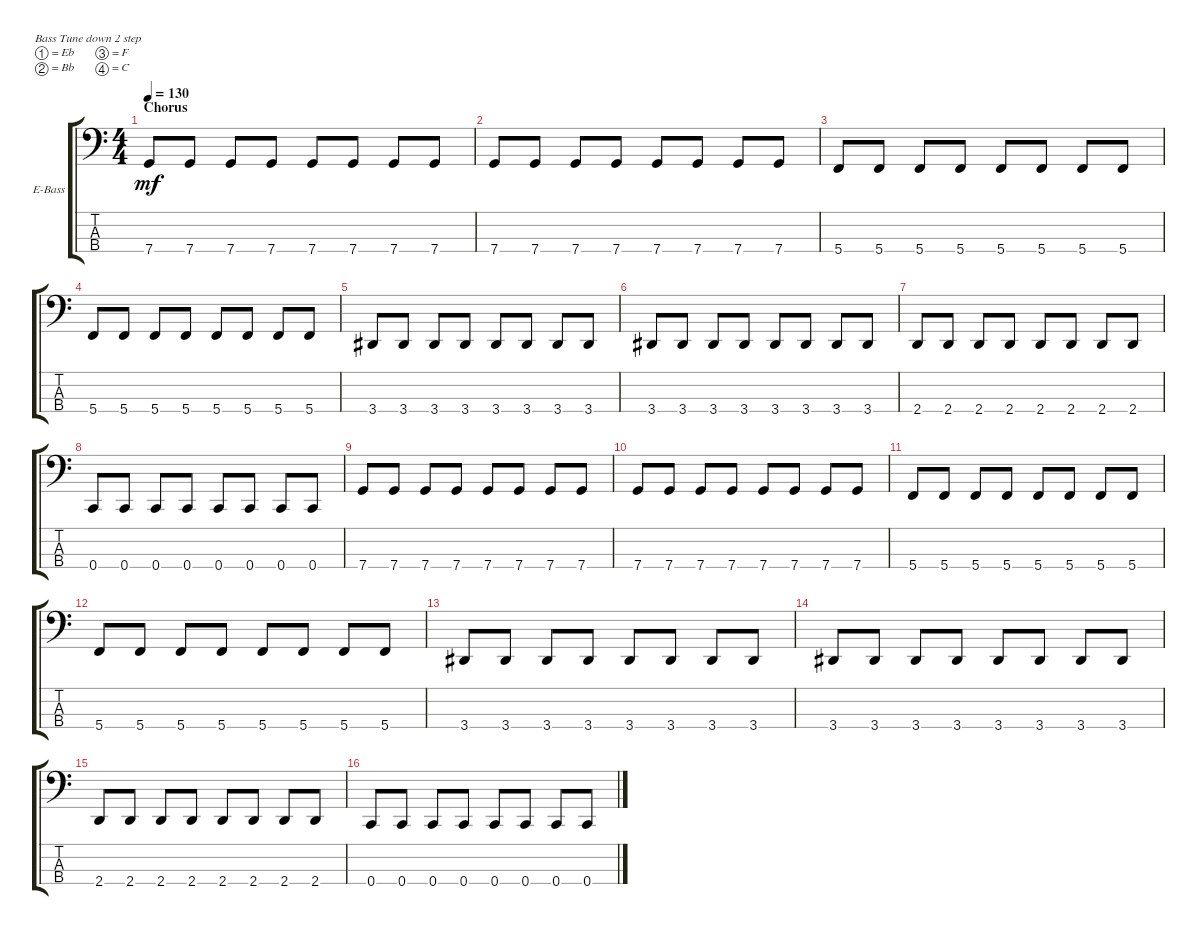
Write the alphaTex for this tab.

\defaultSystemsLayout 4
\bracketExtendMode groupsimilarinstruments
\firstSystemTrackNameOrientation horizontal
\otherSystemsTrackNameOrientation horizontal
\track ("Electric Bass" "E-Bass") {instrument electricbassfinger}
\staff {score tabs}
\tuning (Eb2 Bb1 F1 C1)
\ts (4 4)
\section ("" "Chorus")
\tempo 130
\clef f4
\scale
0.333333
\ks c
7.4.8{dy mf} 7.4.8 7.4.8 7.4.8 7.4.8 7.4.8 7.4.8 7.4.8 |
\scale
0.333333 7.4.8 7.4.8 7.4.8 7.4.8 7.4.8 7.4.8 7.4.8 7.4.8 |
\scale
0.333333 5.4.8 5.4.8 5.4.8 5.4.8 5.4.8 5.4.8 5.4.8 5.4.8 |
\scale
0.333333 5.4.8 5.4.8 5.4.8 5.4.8 5.4.8 5.4.8 5.4.8 5.4.8 |
\scale
0.333333 3.4.8 3.4.8 3.4.8 3.4.8 3.4.8 3.4.8 3.4.8 3.4.8 |
\scale
0.333333 3.4.8 3.4.8 3.4.8 3.4.8 3.4.8 3.4.8 3.4.8 3.4.8 |
\scale
0.333333 2.4.8 2.4.8 2.4.8 2.4.8 2.4.8 2.4.8 2.4.8 2.4.8 |
\scale
0.333333 0.4.8 0.4.8 0.4.8 0.4.8 0.4.8 0.4.8 0.4.8 0.4.8 |
\scale
0.333333 7.4.8 7.4.8 7.4.8 7.4.8 7.4.8 7.4.8 7.4.8 7.4.8 |
\scale
0.333333 7.4.8 7.4.8 7.4.8 7.4.8 7.4.8 7.4.8 7.4.8 7.4.8 |
\scale
0.333333 5.4.8 5.4.8 5.4.8 5.4.8 5.4.8 5.4.8 5.4.8 5.4.8 |
\scale
0.333333 5.4.8 5.4.8 5.4.8 5.4.8 5.4.8 5.4.8 5.4.8 5.4.8 |
\scale
0.333333 3.4.8 3.4.8 3.4.8 3.4.8 3.4.8 3.4.8 3.4.8 3.4.8 |
\scale
0.333333 3.4.8 3.4.8 3.4.8 3.4.8 3.4.8 3.4.8 3.4.8 3.4.8 |
\scale
0.333333 2.4.8 2.4.8 2.4.8 2.4.8 2.4.8 2.4.8 2.4.8 2.4.8 |
\scale
0.333333 0.4.8 0.4.8 0.4.8 0.4.8 0.4.8 0.4.8 0.4.8 0.4.8
